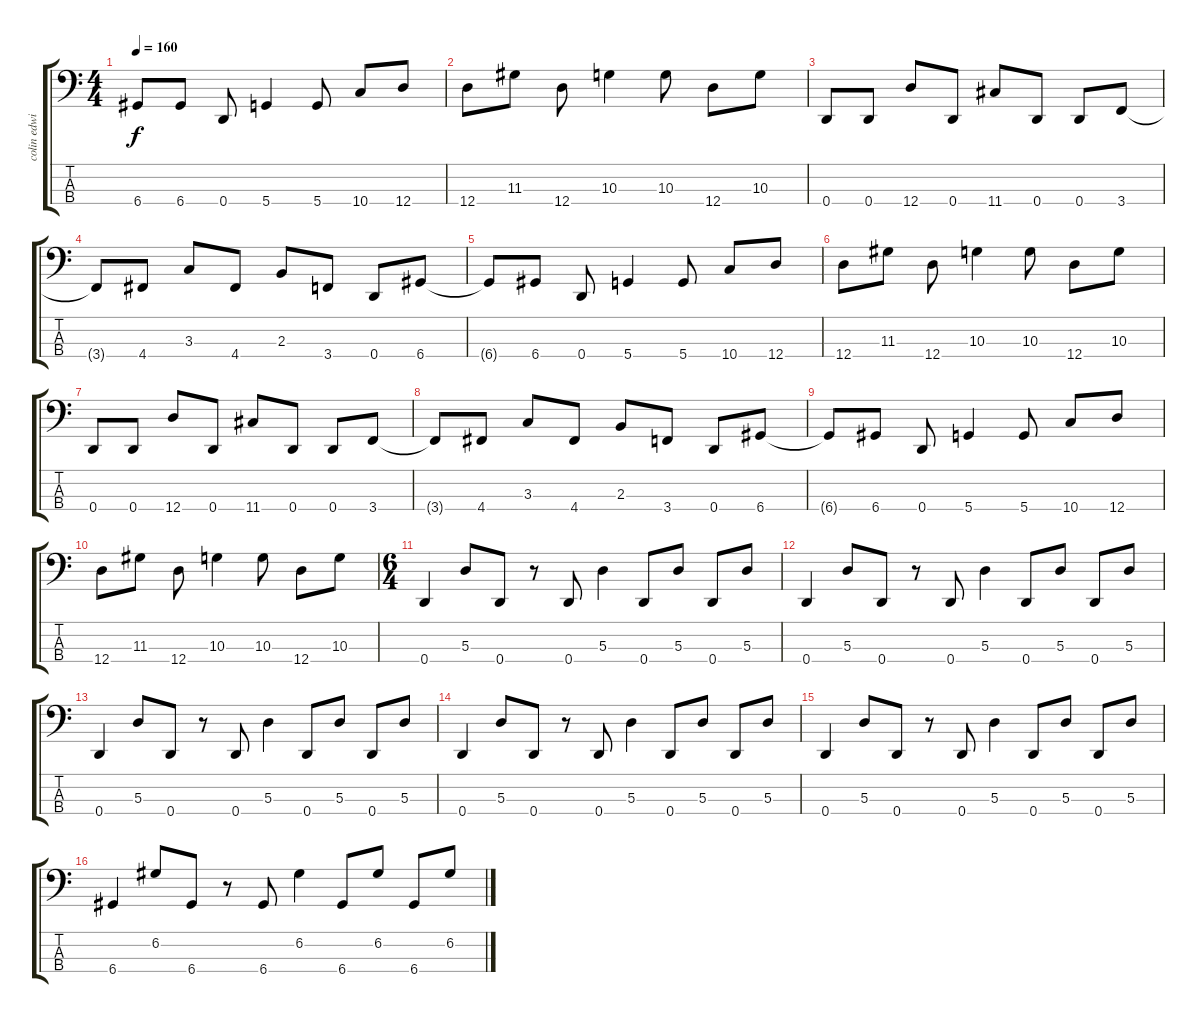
\track ("colin edwin ( bass )" "colin edwi") {instrument electricbassfinger}
\staff {score tabs}
\tuning (G2 D2 A1 D1) {hide}
\ts (4 4)
\tempo 160
\clef f4
\ks c
6.4{t}.8{dy f} 6.4.8 0.4.8 5.4.4 5.4.8 10.4.8 12.4.8 |
12.4.8 11.3.8 12.4.8 10.3.4 10.3.8 12.4.8 10.3.8 |
0.4.8 0.4.8 12.4.8 0.4.8 11.4.8 0.4.8 0.4.8 3.4.8 |
3.4{t}.8 4.4.8 3.3.8 4.4.8 2.3.8 3.4.8 0.4.8 6.4.8 |
6.4{t}.8 6.4.8 0.4.8 5.4.4 5.4.8 10.4.8 12.4.8 |
12.4.8 11.3.8 12.4.8 10.3.4 10.3.8 12.4.8 10.3.8 |
0.4.8 0.4.8 12.4.8 0.4.8 11.4.8 0.4.8 0.4.8 3.4.8 |
3.4{t}.8 4.4.8 3.3.8 4.4.8 2.3.8 3.4.8 0.4.8 6.4.8 |
6.4{t}.8 6.4.8 0.4.8 5.4.4 5.4.8 10.4.8 12.4.8 |
12.4.8 11.3.8 12.4.8 10.3.4 10.3.8 12.4.8 10.3.8 |
\ts (6 4)
0.4.4 5.3.8 0.4.8 r.8 0.4.8 5.3.4 0.4.8 5.3.8 0.4.8 5.3.8 |
0.4.4 5.3.8 0.4.8 r.8 0.4.8 5.3.4 0.4.8 5.3.8 0.4.8 5.3.8 |
0.4.4 5.3.8 0.4.8 r.8 0.4.8 5.3.4 0.4.8 5.3.8 0.4.8 5.3.8 |
0.4.4 5.3.8 0.4.8 r.8 0.4.8 5.3.4 0.4.8 5.3.8 0.4.8 5.3.8 |
0.4.4 5.3.8 0.4.8 r.8 0.4.8 5.3.4 0.4.8 5.3.8 0.4.8 5.3.8 |
6.4.4 6.2.8 6.4.8 r.8 6.4.8 6.2.4 6.4.8 6.2.8 6.4.8 6.2.8
